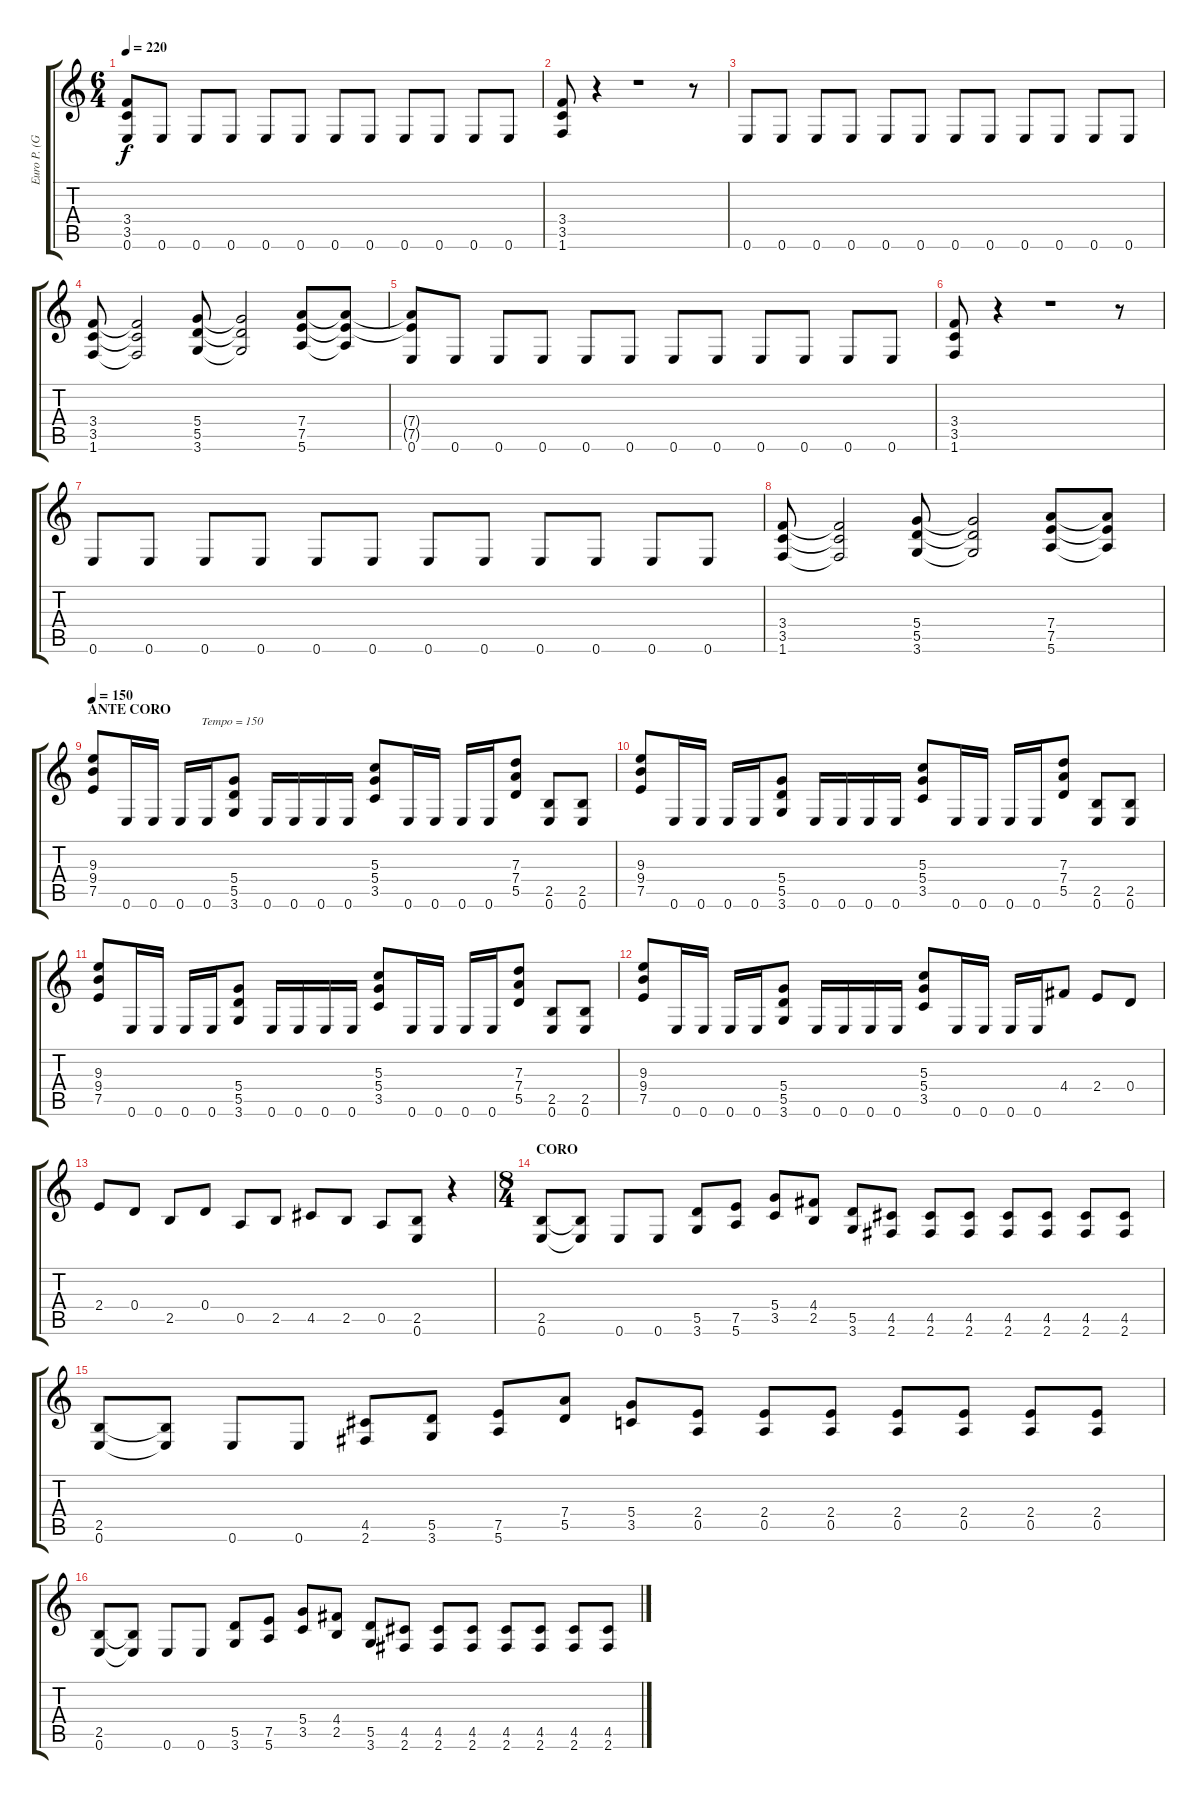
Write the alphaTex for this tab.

\track ("Euro P. (Gtr1)" "Euro P. (G") {instrument overdrivenguitar}
\staff {score tabs}
\tuning (E4 B3 G3 D3 A2 E2) {hide}
\ts (6 4)
\tempo 220
\clef g2
\ks c
(3.4{t} 3.5{t} 0.6).8{dy f} 0.6.8 0.6.8 0.6.8 0.6.8 0.6.8 0.6.8 0.6.8 0.6.8 0.6.8 0.6.8 0.6.8 |
(3.4 3.5 1.6).8 r.4 r.1 r.8 |
0.6.8 0.6.8 0.6.8 0.6.8 0.6.8 0.6.8 0.6.8 0.6.8 0.6.8 0.6.8 0.6.8 0.6.8 |
(3.4 3.5 1.6).8 (3.4{t} 3.5{t} 1.6{t}).2 (5.4 5.5 3.6).8 (5.4{t} 5.5{t} 3.6{t}).2 (7.4 7.5 5.6).8 (7.4{t} 7.5{t} 5.6{t}).8 |
(7.4{t} 7.5{t} 0.6).8 0.6.8 0.6.8 0.6.8 0.6.8 0.6.8 0.6.8 0.6.8 0.6.8 0.6.8 0.6.8 0.6.8 |
(3.4 3.5 1.6).8 r.4 r.1 r.8 |
0.6.8 0.6.8 0.6.8 0.6.8 0.6.8 0.6.8 0.6.8 0.6.8 0.6.8 0.6.8 0.6.8 0.6.8 |
(3.4 3.5 1.6).8 (3.4{t} 3.5{t} 1.6{t}).2 (5.4 5.5 3.6).8 (5.4{t} 5.5{t} 3.6{t}).2 (7.4 7.5 5.6).8 (7.4{t} 7.5{t} 5.6{t}).8 |
\section ("" "ANTE CORO")
\tempo 150
(9.3 9.4 7.5).8{txt "                                    Tempo = 150"} 0.6.16 0.6.16 0.6.16 0.6.16 (5.4 5.5 3.6).8 0.6.16 0.6.16 0.6.16 0.6.16 (5.3 5.4 3.5).8 0.6.16 0.6.16 0.6.16 0.6.16 (7.3 7.4 5.5).8 (2.5 0.6).8 (2.5 0.6).8 |
(9.3 9.4 7.5).8 0.6.16 0.6.16 0.6.16 0.6.16 (5.4 5.5 3.6).8 0.6.16 0.6.16 0.6.16 0.6.16 (5.3 5.4 3.5).8 0.6.16 0.6.16 0.6.16 0.6.16 (7.3 7.4 5.5).8 (2.5 0.6).8 (2.5 0.6).8 |
(9.3 9.4 7.5).8 0.6.16 0.6.16 0.6.16 0.6.16 (5.4 5.5 3.6).8 0.6.16 0.6.16 0.6.16 0.6.16 (5.3 5.4 3.5).8 0.6.16 0.6.16 0.6.16 0.6.16 (7.3 7.4 5.5).8 (2.5 0.6).8 (2.5 0.6).8 |
(9.3 9.4 7.5).8 0.6.16 0.6.16 0.6.16 0.6.16 (5.4 5.5 3.6).8 0.6.16 0.6.16 0.6.16 0.6.16 (5.3 5.4 3.5).8 0.6.16 0.6.16 0.6.16 0.6.16 4.4.8 2.4.8 0.4.8 |
2.4.8 0.4.8 2.5.8 0.4.8 0.5.8 2.5.8 4.5.8 2.5.8 0.5.8 (2.5 0.6).8 r.4 |
\ts (8 4)
\section ("" "CORO")
(2.5 0.6).8 (2.5{t} 0.6{t}).8 0.6.8 0.6.8 (5.5 3.6).8 (7.5 5.6).8 (5.4 3.5).8 (4.4 2.5).8 (5.5 3.6).8 (4.5 2.6).8 (4.5 2.6).8 (4.5 2.6).8 (4.5 2.6).8 (4.5 2.6).8 (4.5 2.6).8 (4.5 2.6).8 |
(2.5 0.6).8 (2.5{t} 0.6{t}).8 0.6.8 0.6.8 (4.5 2.6).8 (5.5 3.6).8 (7.5 5.6).8 (7.4 5.5).8 (5.4 3.5).8 (2.4 0.5).8 (2.4 0.5).8 (2.4 0.5).8 (2.4 0.5).8 (2.4 0.5).8 (2.4 0.5).8 (2.4 0.5).8 |
(2.5 0.6).8 (2.5{t} 0.6{t}).8 0.6.8 0.6.8 (5.5 3.6).8 (7.5 5.6).8 (5.4 3.5).8 (4.4 2.5).8 (5.5 3.6).8 (4.5 2.6).8 (4.5 2.6).8 (4.5 2.6).8 (4.5 2.6).8 (4.5 2.6).8 (4.5 2.6).8 (4.5 2.6).8
